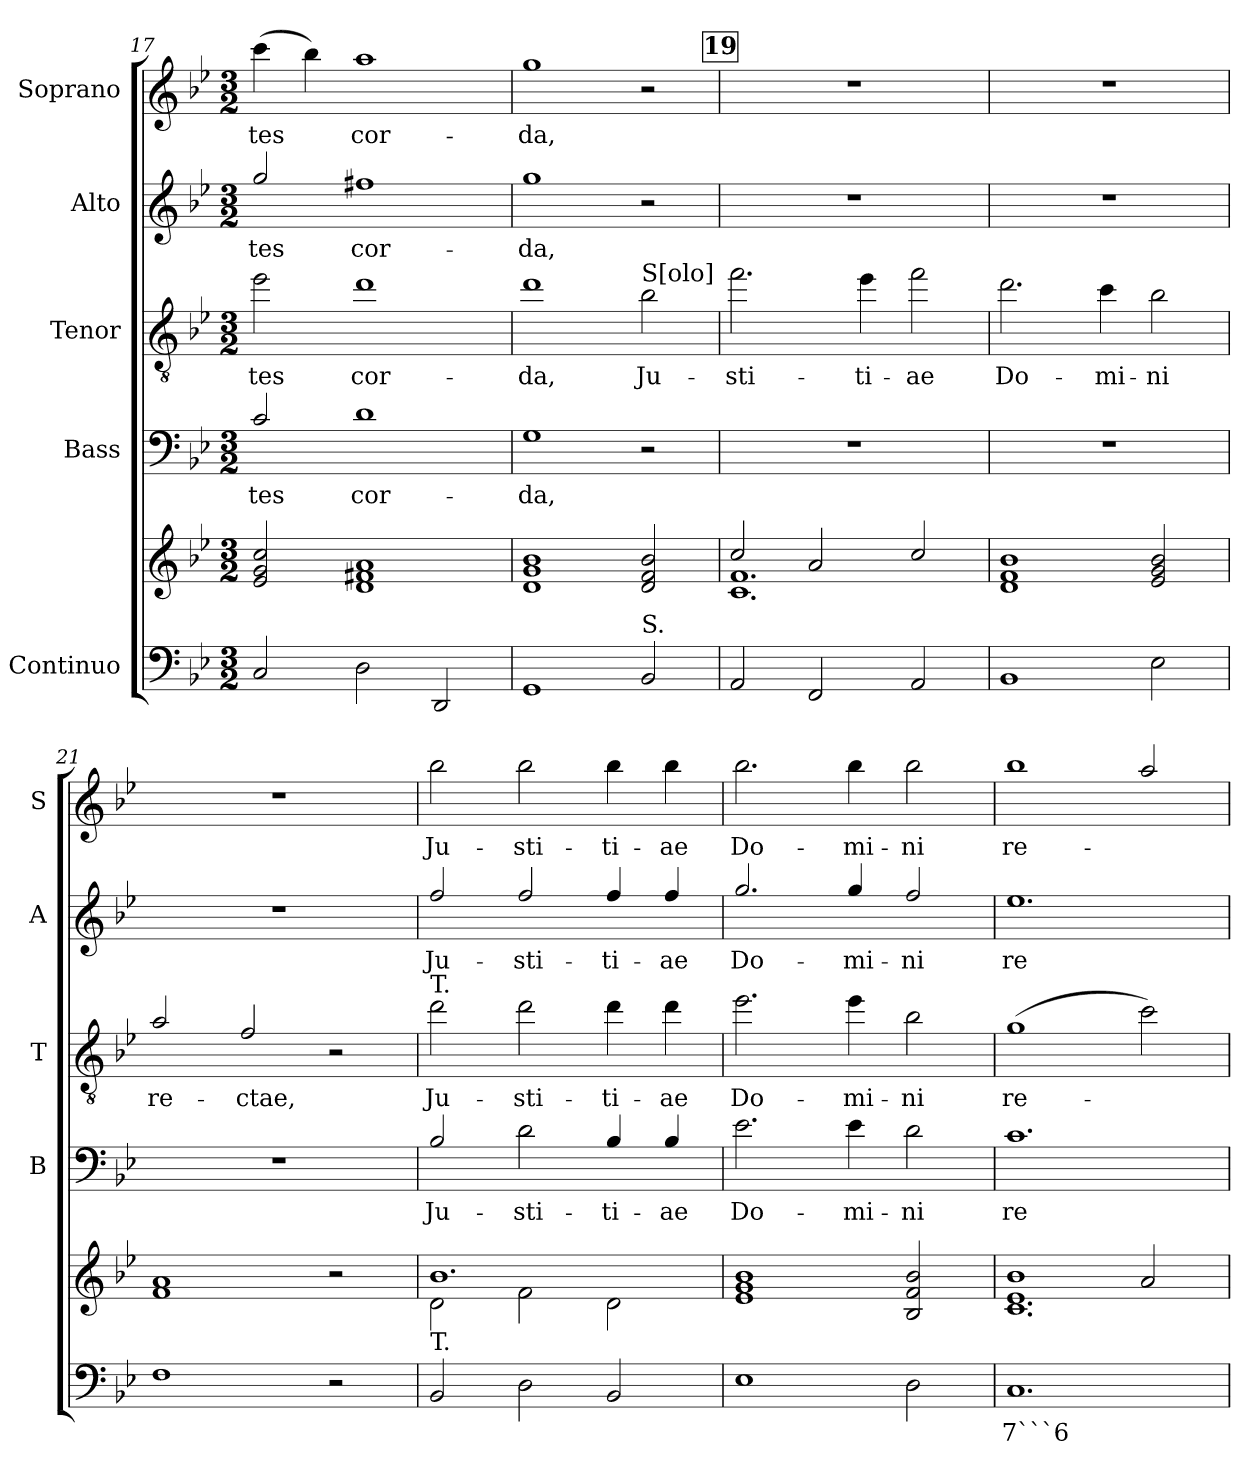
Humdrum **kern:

**kern	**text	**kern	**kern	**text	**kern	**text	**kern	**text	**kern	**text
*part5	*part5	*part5	*part4	*part4	*part3	*part3	*part2	*part2	*part1	*part1
*staff6	*staff6	*staff5	*staff4	*staff4	*staff3	*staff3	*staff2	*staff2	*staff1	*staff1
*I"Continuo	*	*	*I"Bass	*	*I"Tenor	*	*I"Alto	*	*I"Soprano	*
*	*	*	*I'B	*	*I'T	*	*I'A	*	*I'S	*
*clefF4	*	*clefG2	*clefF4	*	*clefGv2	*	*clefG2	*	*clefG2	*
*	*	*	*ITrd7c12	*	*ITrd7c12	*	*ITrd7c12	*	*ITrd7c12	*
*k[b-e-]	*	*k[b-e-]	*k[b-e-]	*	*k[b-e-]	*	*k[b-e-]	*	*k[b-e-]	*
*B-:	*	*B-:	*B-:	*	*B-:	*	*B-:	*	*B-:	*
*M3/2	*	*M3/2	*M3/2	*	*M3/2	*	*M3/2	*	*M3/2	*
=17	=17	=17	=17	=17	=17	=17	=17	=17	=17	=17
!	!	!	!	!LO:LY:b	!	!	!	!	!	!
!	!	!	!	!	!	!LO:LY:b	!	!	!	!
!	!	!	!	!	!	!	!	!LO:LY:b	!	!
!	!	!	!	!	!	!	!	!	!	!LO:LY:b
2C/	.	2e-!/ 2g!/ 2cc!/	2C/	-tes	2e-\	-tes	2g/	-tes	(>4cc\	-tes
.	.	.	.	.	.	.	.	.	4b-\)	.
!	!	!	!	!LO:LY:b	!	!	!	!	!	!
!	!	!	!	!	!	!LO:LY:b	!	!	!	!
!	!	!	!	!	!	!	!	!LO:LY:b	!	!
!	!	!	!	!	!	!	!	!	!	!LO:LY:b
2D\	.	1d! 1f#X! 1a!	1D	cor-	1d	cor-	1f#X	cor-	1a	cor-
2DD/	.	.	.	.	.	.	.	.	.	.
=18	=18	=18	=18	=18	=18	=18	=18	=18	=18	=18
!	!	!	!	!LO:LY:b	!	!	!	!	!	!
!	!	!	!	!	!	!LO:LY:b	!	!	!	!
!	!	!	!	!	!	!	!	!LO:LY:b	!	!
!	!	!	!	!	!	!	!	!	!	!LO:LY:b
1GG	.	1d! 1g! 1b-!	1GG	-da,	1d	-da,	1g	-da,	1g	-da,
!	!	!	!	!	!LO:TX:a:t=S[olo]	!	!	!	!	!
!LO:TX:a:t=S.	!	!	!	!	!	!	!	!	!	!
!	!	!	!	!	!	!LO:LY:b	!	!	!	!
2BB-/	.	2d!/ 2f!/ 2b-!/	2r	.	2B-\	Ju-	2r	.	2r	.
!!LO:LB:g=z
!!LO:REH:place=s1:a:B:fs=8.3:t=19
=19	=19	=19	=19	=19	=19	=19	=19	=19	=19	=19
*	*	*^	*	*	*	*	*	*	*	*
!	!	!	!	!	!	!	!LO:LY:b	!	!	!	!
2AA/	.	2cc!/	1.c! 1.f!	1.r	.	2.f\	-sti-	1.r	.	1.r	.
2FF/	.	2a!/	.	.	.	.	.	.	.	.	.
!	!	!	!	!	!	!	!LO:LY:b	!	!	!	!
.	.	.	.	.	.	4e-\	-ti-	.	.	.	.
!	!	!	!	!	!	!	!LO:LY:b	!	!	!	!
2AA/	.	2cc!/	.	.	.	2f\	-ae	.	.	.	.
*	*	*v	*v	*	*	*	*	*	*	*	*
=20	=20	=20	=20	=20	=20	=20	=20	=20	=20	=20
!	!	!	!	!	!	!LO:LY:b	!	!	!	!
1BB-	.	1d! 1f! 1b-!	1.r	.	2.d\	Do-	1.r	.	1.r	.
!	!	!	!	!	!	!LO:LY:b	!	!	!	!
.	.	.	.	.	4c\	-mi-	.	.	.	.
!	!	!	!	!	!	!LO:LY:b	!	!	!	!
2E-\	.	2e-!/ 2g!/ 2b-!/	.	.	2B-\	-ni	.	.	.	.
=21	=21	=21	=21	=21	=21	=21	=21	=21	=21	=21
!	!	!	!	!	!	!LO:LY:b	!	!	!	!
1F	.	1f! 1a!	1.r	.	2A/	re-	1.r	.	1.r	.
!	!	!	!	!	!	!LO:LY:b	!	!	!	!
.	.	.	.	.	2F/	-ctae,	.	.	.	.
2r	.	2r	.	.	2r	.	.	.	.	.
=22	=22	=22	=22	=22	=22	=22	=22	=22	=22	=22
*	*	*^	*	*	*	*	*	*	*	*
!	!	!	!	!	!LO:LY:b	!	!	!	!	!	!
!	!	!	!	!	!	!	!LO:LY:b	!	!	!	!
!	!	!	!	!	!	!	!	!	!LO:LY:b	!	!
!	!	!	!	!	!	!LO:TX:a:t=T.	!	!	!	!	!
!LO:TX:a:t=T.	!	!	!	!	!	!	!	!	!	!	!
!	!	!	!	!	!	!	!	!	!	!	!LO:LY:b
2BB-/	.	1.b-!	2d!\	2BB-/	Ju-	2d\	Ju-	2f/	Ju-	2b-\	Ju-
!	!	!	!	!	!LO:LY:b	!	!	!	!	!	!
!	!	!	!	!	!	!	!LO:LY:b	!	!	!	!
!	!	!	!	!	!	!	!	!	!LO:LY:b	!	!
!	!	!	!	!	!	!	!	!	!	!	!LO:LY:b
2D\	.	.	2f!\	2D\	-sti-	2d\	-sti-	2f/	-sti-	2b-\	-sti-
!	!	!	!	!	!LO:LY:b	!	!	!	!	!	!
!	!	!	!	!	!	!	!LO:LY:b	!	!	!	!
!	!	!	!	!	!	!	!	!	!LO:LY:b	!	!
!	!	!	!	!	!	!	!	!	!	!	!LO:LY:b
2BB-/	.	.	2d!\	4BB-/	-ti-	4d\	-ti-	4f/	-ti-	4b-\	-ti-
!	!	!	!	!	!LO:LY:b	!	!	!	!	!	!
!	!	!	!	!	!	!	!LO:LY:b	!	!	!	!
!	!	!	!	!	!	!	!	!	!LO:LY:b	!	!
!	!	!	!	!	!	!	!	!	!	!	!LO:LY:b
.	.	.	.	4BB-/	-ae	4d\	-ae	4f/	-ae	4b-\	-ae
*	*	*v	*v	*	*	*	*	*	*	*	*
=23	=23	=23	=23	=23	=23	=23	=23	=23	=23	=23
!	!	!	!	!LO:LY:b	!	!	!	!	!	!
!	!	!	!	!	!	!LO:LY:b	!	!	!	!
!	!	!	!	!	!	!	!	!LO:LY:b	!	!
!	!	!	!	!	!	!	!	!	!	!LO:LY:b
1E-	.	1e-! 1g! 1b-!	2.E-\	Do-	2.e-\	Do-	2.g/	Do-	2.b-\	Do-
!	!	!	!	!LO:LY:b	!	!	!	!	!	!
!	!	!	!	!	!	!LO:LY:b	!	!	!	!
!	!	!	!	!	!	!	!	!LO:LY:b	!	!
!	!	!	!	!	!	!	!	!	!	!LO:LY:b
.	.	.	4E-\	-mi-	4e-\	-mi-	4g/	-mi-	4b-\	-mi-
!	!	!	!	!LO:LY:b	!	!	!	!	!	!
!	!	!	!	!	!	!LO:LY:b	!	!	!	!
!	!	!	!	!	!	!	!	!LO:LY:b	!	!
!	!	!	!	!	!	!	!	!	!	!LO:LY:b
2D\	.	2B-!/ 2f!/ 2b-!/	2D\	-ni	2B-\	-ni	2f/	-ni	2b-\	-ni
=24	=24	=24	=24	=24	=24	=24	=24	=24	=24	=24
!	!LO:LY:b	!	!	!	!	!	!	!	!	!
*	*	*^	*	*	*	*	*	*	*	*
!	!	!	!	!	!LO:LY:b	!	!	!	!	!	!
!	!	!	!	!	!	!	!LO:LY:b	!	!	!	!
!	!	!	!	!	!	!	!	!	!LO:LY:b	!	!
!	!	!	!	!	!	!	!	!	!	!	!LO:LY:b
1.C	7```6	1b-!	1.c! 1.e-!	1.C	re-	(>1G	re-	1.e-	re-	1b-	re-
.	.	2a!/	.	.	.	2c\)	.	.	.	2a/	.
*	*	*v	*v	*	*	*	*	*	*	*	*
=	=	=	=	=	=	=	=	=	=	=
*-	*-	*-	*-	*-	*-	*-	*-	*-	*-	*-
